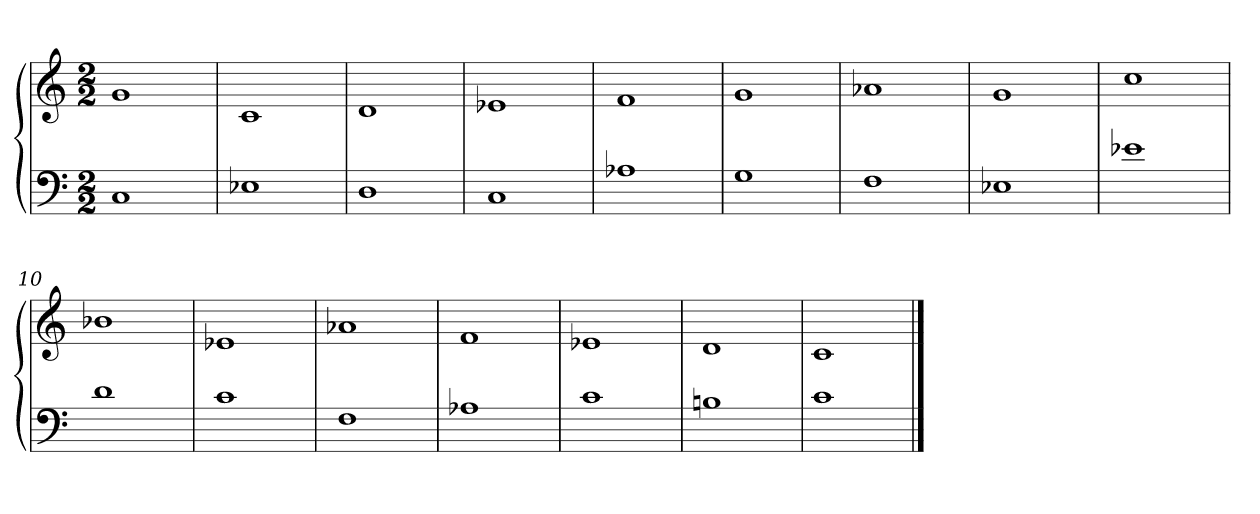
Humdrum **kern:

**kern	**kern
*part1	*part1
*staff2	*staff1
*M2/2	*M2/2
=1	=1
1C	1g
=2	=2
1E-X	1c
=3	=3
1D	1d
=4	=4
1C	1e-X
=5	=5
1A-X	1f
=6	=6
1G	1g
=7	=7
1F	1a-X
=8	=8
1E-X	1g
=9	=9
1e-X	1cc
=10	=10
1d	1b-X
=11	=11
1c	1e-X
=12	=12
1F	1a-X
=13	=13
1A-X	1f
=14	=14
1c	1e-X
=15	=15
1Bn	1d
=16	=16
1c	1c
==	==
*-	*-
